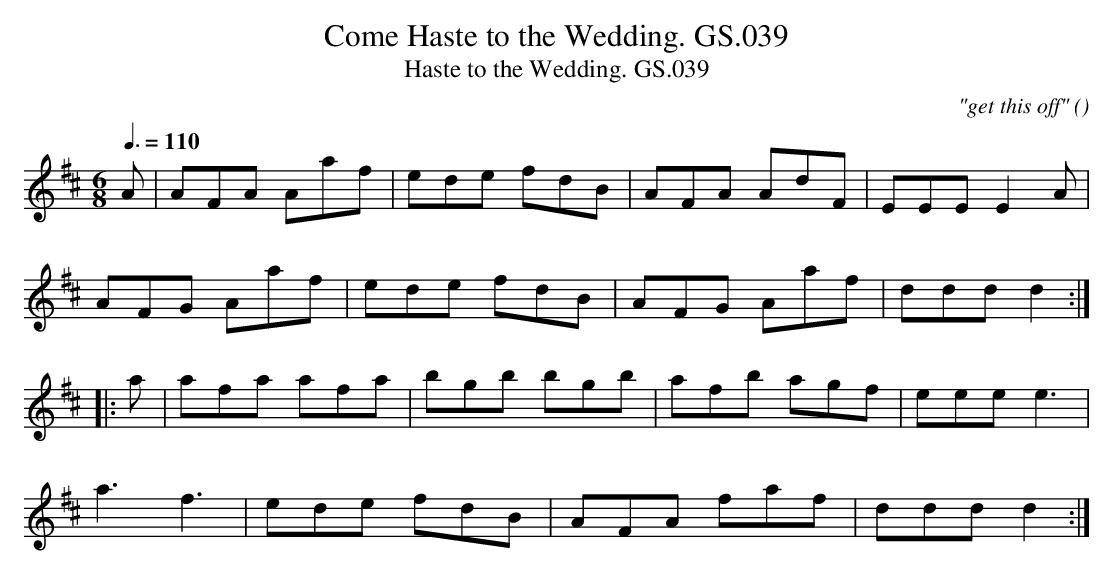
X:1
T:Come Haste to the Wedding. GS.039
T:Haste to the Wedding. GS.039
M:6/8
L:1/8
Q:3/8=110
C:"get this off"
O:
K:D major
A | AFA Aaf | ede fdB | AFA AdF | EEE E2 A |
AFG Aaf | ede fdB | AFG Aaf | dddd2 :|
|:a | afa afa | bgb bgb | afb agf | eee e3 |
a3 f3 | ede fdB | AFA  faf | ddd d2 :|
